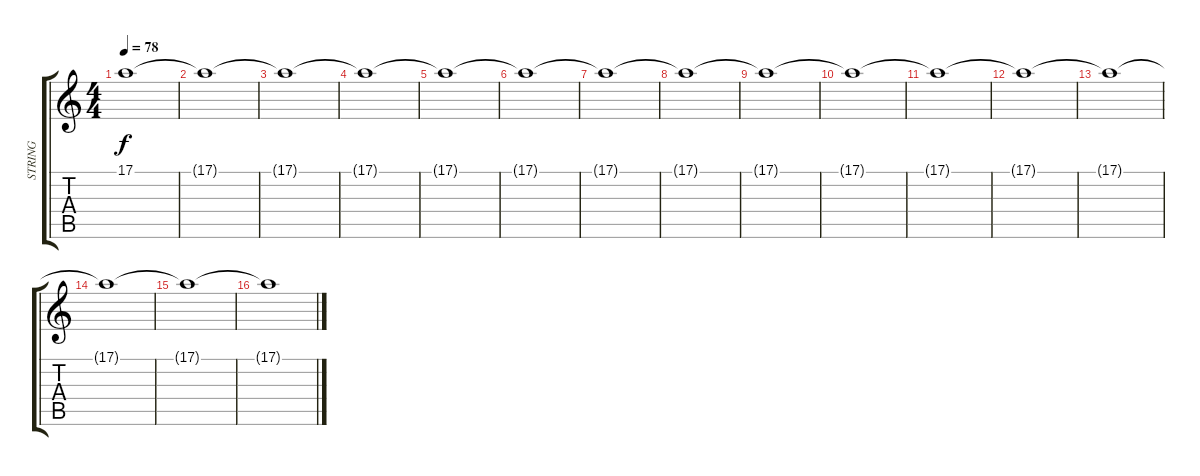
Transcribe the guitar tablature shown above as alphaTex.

\track ("STRING" "STRING") {instrument stringensemble1}
\staff {score tabs}
\tuning (E4 B3 G3 D3 A2 E2) {hide}
\ts (4 4)
\tempo 78
\clef g2
\ks c
17.1{t}.1{dy f} |
17.1{t}.1 |
17.1{t}.1 |
17.1{t}.1 |
17.1{t}.1 |
17.1{t}.1 |
17.1{t}.1 |
17.1{t}.1 |
17.1{t}.1 |
17.1{t}.1 |
17.1{t}.1 |
17.1{t}.1 |
17.1{t}.1 |
17.1{t}.1 |
17.1{t}.1 |
17.1{t}.1
